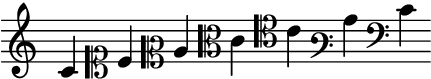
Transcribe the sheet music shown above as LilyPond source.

\version "2.16.2" % absolutely necessary!

% use this to crop output page size to match the snippet
#(ly:set-option 'preview #t)

%%%%%%%%%%%%%%%%%%%%%%%%%%
% here goes the snippet: %
%%%%%%%%%%%%%%%%%%%%%%%%%%
\relative c' {
  \override Staff.TimeSignature #'stencil = ##f 
  \time 8/4
c4 \clef soprano c \clef mezzosoprano c \clef alto c
\clef tenor c \clef varbaritone c \clef bass c
}
